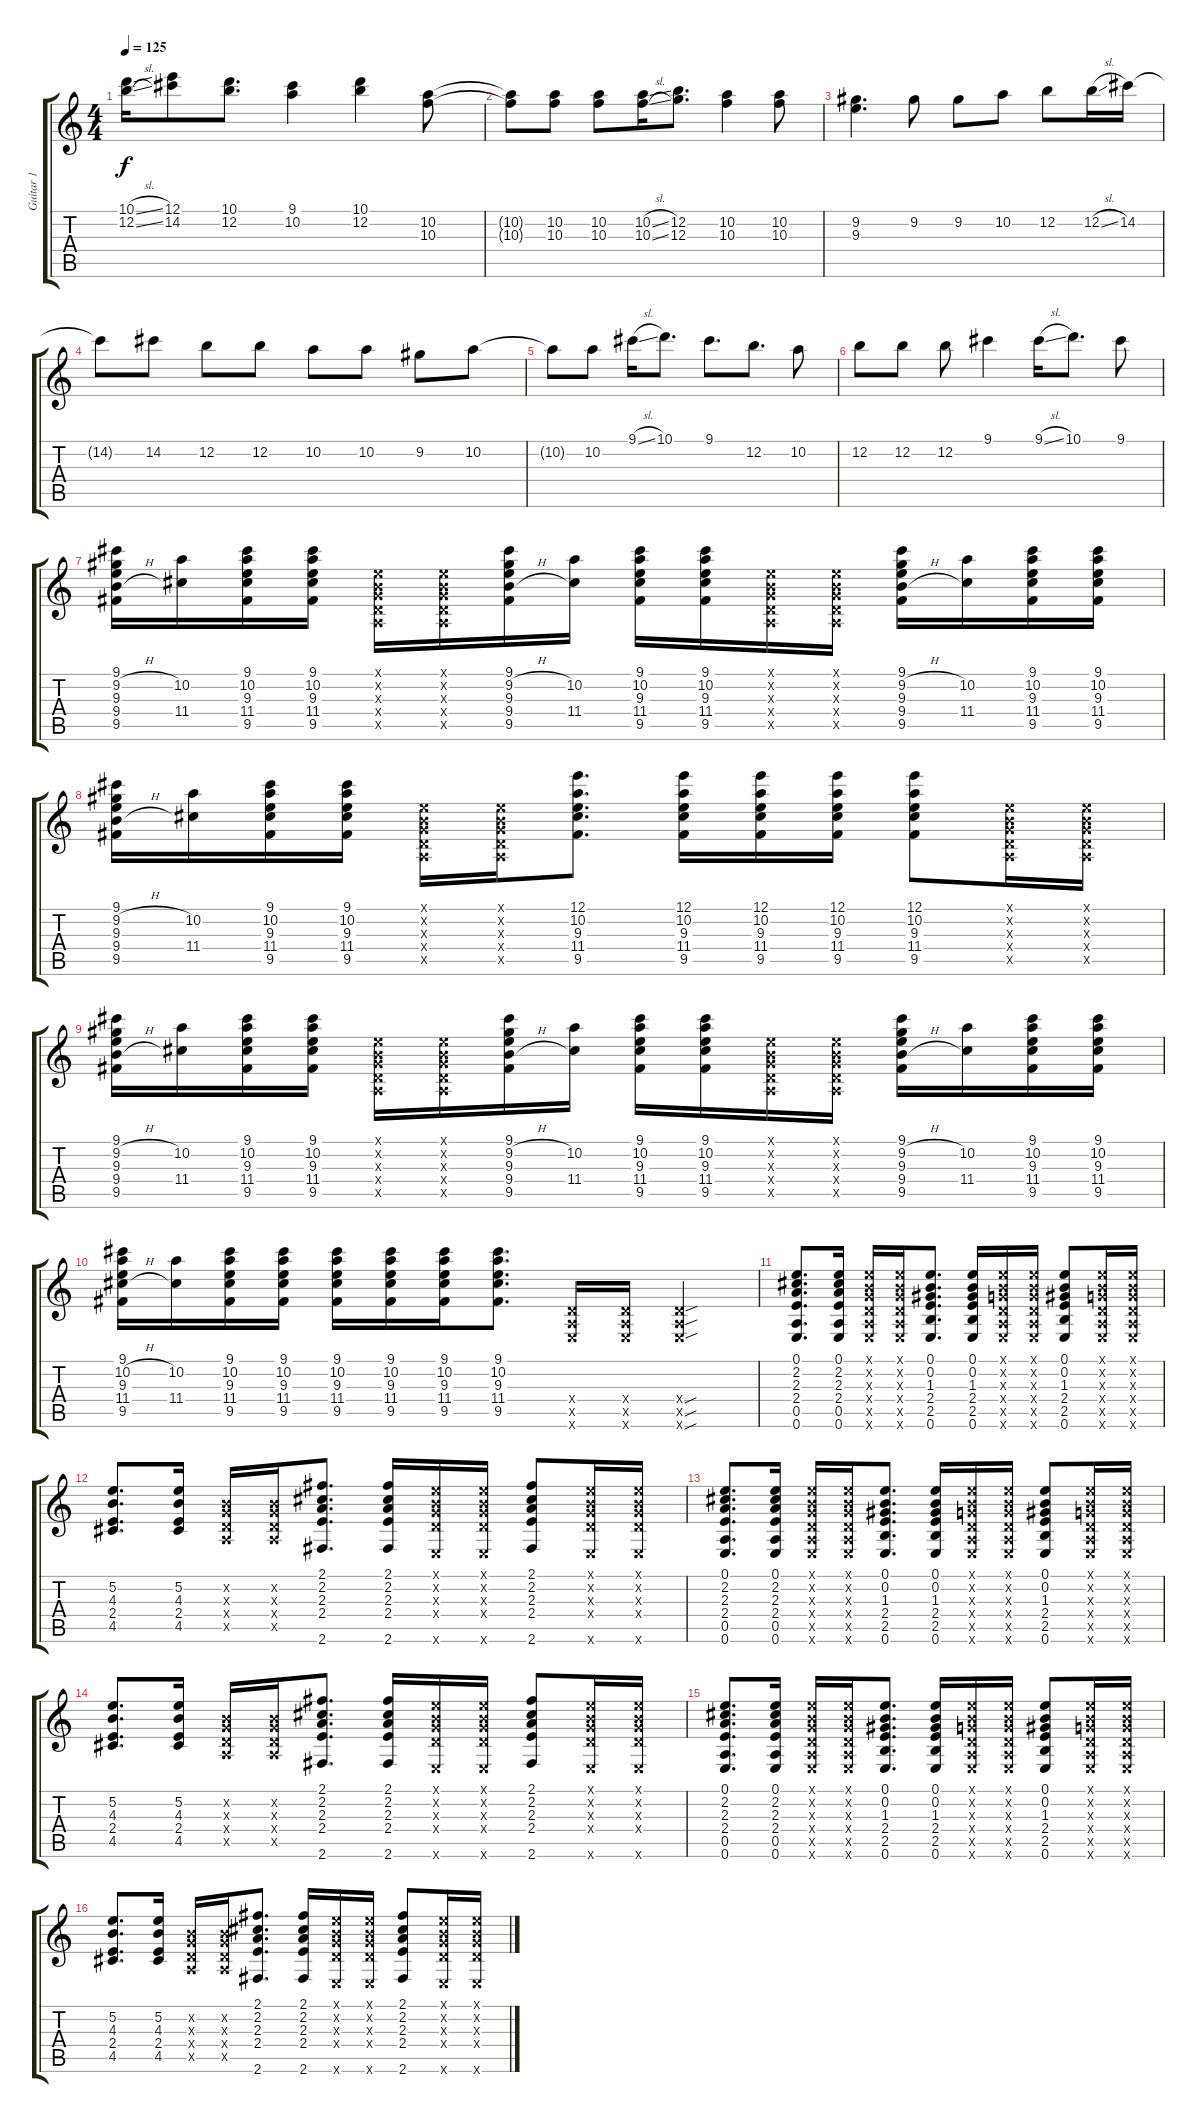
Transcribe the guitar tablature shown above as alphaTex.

\track ("Guitar 1" "Guitar 1") {instrument acousticguitarsteel}
\staff {score tabs}
\tuning (E4 B3 G3 D3 A2 E2) {hide}
\ts (4 4)
\tempo 125
\clef g2
\ks c
(10.1{sl} 12.2{sl}).16{dy f} (12.1 14.2).8 (10.1 12.2).8{d} (9.1 10.2).4 (10.1 12.2).4 (10.2 10.3).8 |
(10.2{t} 10.3{t}).8 (10.2 10.3).8 (10.2 10.3).8 (10.2{sl} 10.3{sl}).16 (12.2 12.3).8{d} (10.2 10.3).4 (10.2 10.3).8 |
(9.2 9.3).4{d} 9.2.8 9.2.8 10.2.8 12.2.8 12.2{sl}.16 14.2.16 |
14.2{t}.8 14.2.8 12.2.8 12.2.8 10.2.8 10.2.8 9.2.8 10.2.8 |
10.2{t}.8 10.2.8 9.1{sl}.16 10.1.8{d} 9.1.8{d} 12.2.8{d} 10.2.8 |
12.2.8 12.2.8 12.2.8 9.1.4 9.1{sl}.16 10.1.8{d} 9.1.8 |
(9.1 9.2{h} 9.3 9.4{h} 9.5).16 (10.2 11.4).16 (9.1 10.2 9.3 11.4 9.5).16 (9.1 10.2 9.3 11.4 9.5).16 (0.1{x} 0.2{x} 0.3{x} 0.4{x} 0.5{x}).16 (0.1{x} 0.2{x} 0.3{x} 0.4{x} 0.5{x}).16 (9.1 9.2{h} 9.3 9.4{h} 9.5).16 (10.2 11.4).16 (9.1 10.2 9.3 11.4 9.5).16 (9.1 10.2 9.3 11.4 9.5).16 (0.1{x} 0.2{x} 0.3{x} 0.4{x} 0.5{x}).16 (0.1{x} 0.2{x} 0.3{x} 0.4{x} 0.5{x}).16 (9.1 9.2{h} 9.3 9.4{h} 9.5).16 (10.2 11.4).16 (9.1 10.2 9.3 11.4 9.5).16 (9.1 10.2 9.3 11.4 9.5).16 |
(9.1 9.2{h} 9.3 9.4{h} 9.5).16 (10.2 11.4).16 (9.1 10.2 9.3 11.4 9.5).16 (9.1 10.2 9.3 11.4 9.5).16 (0.1{x} 0.2{x} 0.3{x} 0.4{x} 0.5{x}).16 (0.1{x} 0.2{x} 0.3{x} 0.4{x} 0.5{x}).16 (12.1 10.2 9.3 11.4 9.5).8{d} (12.1 10.2 9.3 11.4 9.5).16 (12.1 10.2 9.3 11.4 9.5).16 (12.1 10.2 9.3 11.4 9.5).16 (12.1 10.2 9.3 11.4 9.5).8 (0.1{x} 0.2{x} 0.3{x} 0.4{x} 0.5{x}).16 (0.1{x} 0.2{x} 0.3{x} 0.4{x} 0.5{x}).16 |
(9.1 9.2{h} 9.3 9.4{h} 9.5).16 (10.2 11.4).16 (9.1 10.2 9.3 11.4 9.5).16 (9.1 10.2 9.3 11.4 9.5).16 (0.1{x} 0.2{x} 0.3{x} 0.4{x} 0.5{x}).16 (0.1{x} 0.2{x} 0.3{x} 0.4{x} 0.5{x}).16 (9.1 9.2{h} 9.3 9.4{h} 9.5).16 (10.2 11.4).16 (9.1 10.2 9.3 11.4 9.5).16 (9.1 10.2 9.3 11.4 9.5).16 (0.1{x} 0.2{x} 0.3{x} 0.4{x} 0.5{x}).16 (0.1{x} 0.2{x} 0.3{x} 0.4{x} 0.5{x}).16 (9.1 9.2{h} 9.3 9.4{h} 9.5).16 (10.2 11.4).16 (9.1 10.2 9.3 11.4 9.5).16 (9.1 10.2 9.3 11.4 9.5).16 |
(9.1 10.2{h} 9.3 11.4{h} 9.5).16 (10.2 11.4).16 (9.1 10.2 9.3 11.4 9.5).16 (9.1 10.2 9.3 11.4 9.5).16 (9.1 10.2 9.3 11.4 9.5).16 (9.1 10.2 9.3 11.4 9.5).16 (9.1 10.2 9.3 11.4 9.5).16 (9.1 10.2 9.3 11.4 9.5).8{d} (0.4{x} 0.5{x} 0.6{x}).16 (0.4{x} 0.5{x} 0.6{x}).16 (0.4{sou x} 0.5{sou x} 0.6{sou x}).4 |
(0.1 2.2 2.3 2.4 0.5 0.6).8{d} (0.1 2.2 2.3 2.4 0.5 0.6).16 (0.1{x} 0.2{x} 0.3{x} 0.4{x} 0.5{x} 0.6{x}).16 (0.1{x} 0.2{x} 0.3{x} 0.4{x} 0.5{x} 0.6{x}).16 (0.1 0.2 1.3 2.4 2.5 0.6).8{d} (0.1 0.2 1.3 2.4 2.5 0.6).16 (0.1{x} 0.2{x} 0.3{x} 0.4{x} 0.5{x} 0.6{x}).16 (0.1{x} 0.2{x} 0.3{x} 0.4{x} 0.5{x} 0.6{x}).16 (0.1 0.2 1.3 2.4 2.5 0.6).8 (0.1{x} 0.2{x} 0.3{x} 0.4{x} 0.5{x} 0.6{x}).16 (0.1{x} 0.2{x} 0.3{x} 0.4{x} 0.5{x} 0.6{x}).16 |
(5.2 4.3 2.4 4.5).8{d} (5.2 4.3 2.4 4.5).16 (0.2{x} 0.3{x} 0.4{x} 0.5{x}).16 (0.2{x} 0.3{x} 0.4{x} 0.5{x}).16 (2.1 2.2 2.3 2.4 2.6).8{d} (2.1 2.2 2.3 2.4 2.6).16 (0.1{x} 0.2{x} 0.3{x} 0.4{x} 0.6{x}).16 (0.1{x} 0.2{x} 0.3{x} 0.4{x} 0.6{x}).16 (2.1 2.2 2.3 2.4 2.6).8 (0.1{x} 0.2{x} 0.3{x} 0.4{x} 0.6{x}).16 (0.1{x} 0.2{x} 0.3{x} 0.4{x} 0.6{x}).16 |
(0.1 2.2 2.3 2.4 0.5 0.6).8{d} (0.1 2.2 2.3 2.4 0.5 0.6).16 (0.1{x} 0.2{x} 0.3{x} 0.4{x} 0.5{x} 0.6{x}).16 (0.1{x} 0.2{x} 0.3{x} 0.4{x} 0.5{x} 0.6{x}).16 (0.1 0.2 1.3 2.4 2.5 0.6).8{d} (0.1 0.2 1.3 2.4 2.5 0.6).16 (0.1{x} 0.2{x} 0.3{x} 0.4{x} 0.5{x} 0.6{x}).16 (0.1{x} 0.2{x} 0.3{x} 0.4{x} 0.5{x} 0.6{x}).16 (0.1 0.2 1.3 2.4 2.5 0.6).8 (0.1{x} 0.2{x} 0.3{x} 0.4{x} 0.5{x} 0.6{x}).16 (0.1{x} 0.2{x} 0.3{x} 0.4{x} 0.5{x} 0.6{x}).16 |
(5.2 4.3 2.4 4.5).8{d} (5.2 4.3 2.4 4.5).16 (0.2{x} 0.3{x} 0.4{x} 0.5{x}).16 (0.2{x} 0.3{x} 0.4{x} 0.5{x}).16 (2.1 2.2 2.3 2.4 2.6).8{d} (2.1 2.2 2.3 2.4 2.6).16 (0.1{x} 0.2{x} 0.3{x} 0.4{x} 0.6{x}).16 (0.1{x} 0.2{x} 0.3{x} 0.4{x} 0.6{x}).16 (2.1 2.2 2.3 2.4 2.6).8 (0.1{x} 0.2{x} 0.3{x} 0.4{x} 0.6{x}).16 (0.1{x} 0.2{x} 0.3{x} 0.4{x} 0.6{x}).16 |
(0.1 2.2 2.3 2.4 0.5 0.6).8{d} (0.1 2.2 2.3 2.4 0.5 0.6).16 (0.1{x} 0.2{x} 0.3{x} 0.4{x} 0.5{x} 0.6{x}).16 (0.1{x} 0.2{x} 0.3{x} 0.4{x} 0.5{x} 0.6{x}).16 (0.1 0.2 1.3 2.4 2.5 0.6).8{d} (0.1 0.2 1.3 2.4 2.5 0.6).16 (0.1{x} 0.2{x} 0.3{x} 0.4{x} 0.5{x} 0.6{x}).16 (0.1{x} 0.2{x} 0.3{x} 0.4{x} 0.5{x} 0.6{x}).16 (0.1 0.2 1.3 2.4 2.5 0.6).8 (0.1{x} 0.2{x} 0.3{x} 0.4{x} 0.5{x} 0.6{x}).16 (0.1{x} 0.2{x} 0.3{x} 0.4{x} 0.5{x} 0.6{x}).16 |
(5.2 4.3 2.4 4.5).8{d} (5.2 4.3 2.4 4.5).16 (0.2{x} 0.3{x} 0.4{x} 0.5{x}).16 (0.2{x} 0.3{x} 0.4{x} 0.5{x}).16 (2.1 2.2 2.3 2.4 2.6).8{d} (2.1 2.2 2.3 2.4 2.6).16 (0.1{x} 0.2{x} 0.3{x} 0.4{x} 0.6{x}).16 (0.1{x} 0.2{x} 0.3{x} 0.4{x} 0.6{x}).16 (2.1 2.2 2.3 2.4 2.6).8 (0.1{x} 0.2{x} 0.3{x} 0.4{x} 0.6{x}).16 (0.1{x} 0.2{x} 0.3{x} 0.4{x} 0.6{x}).16
